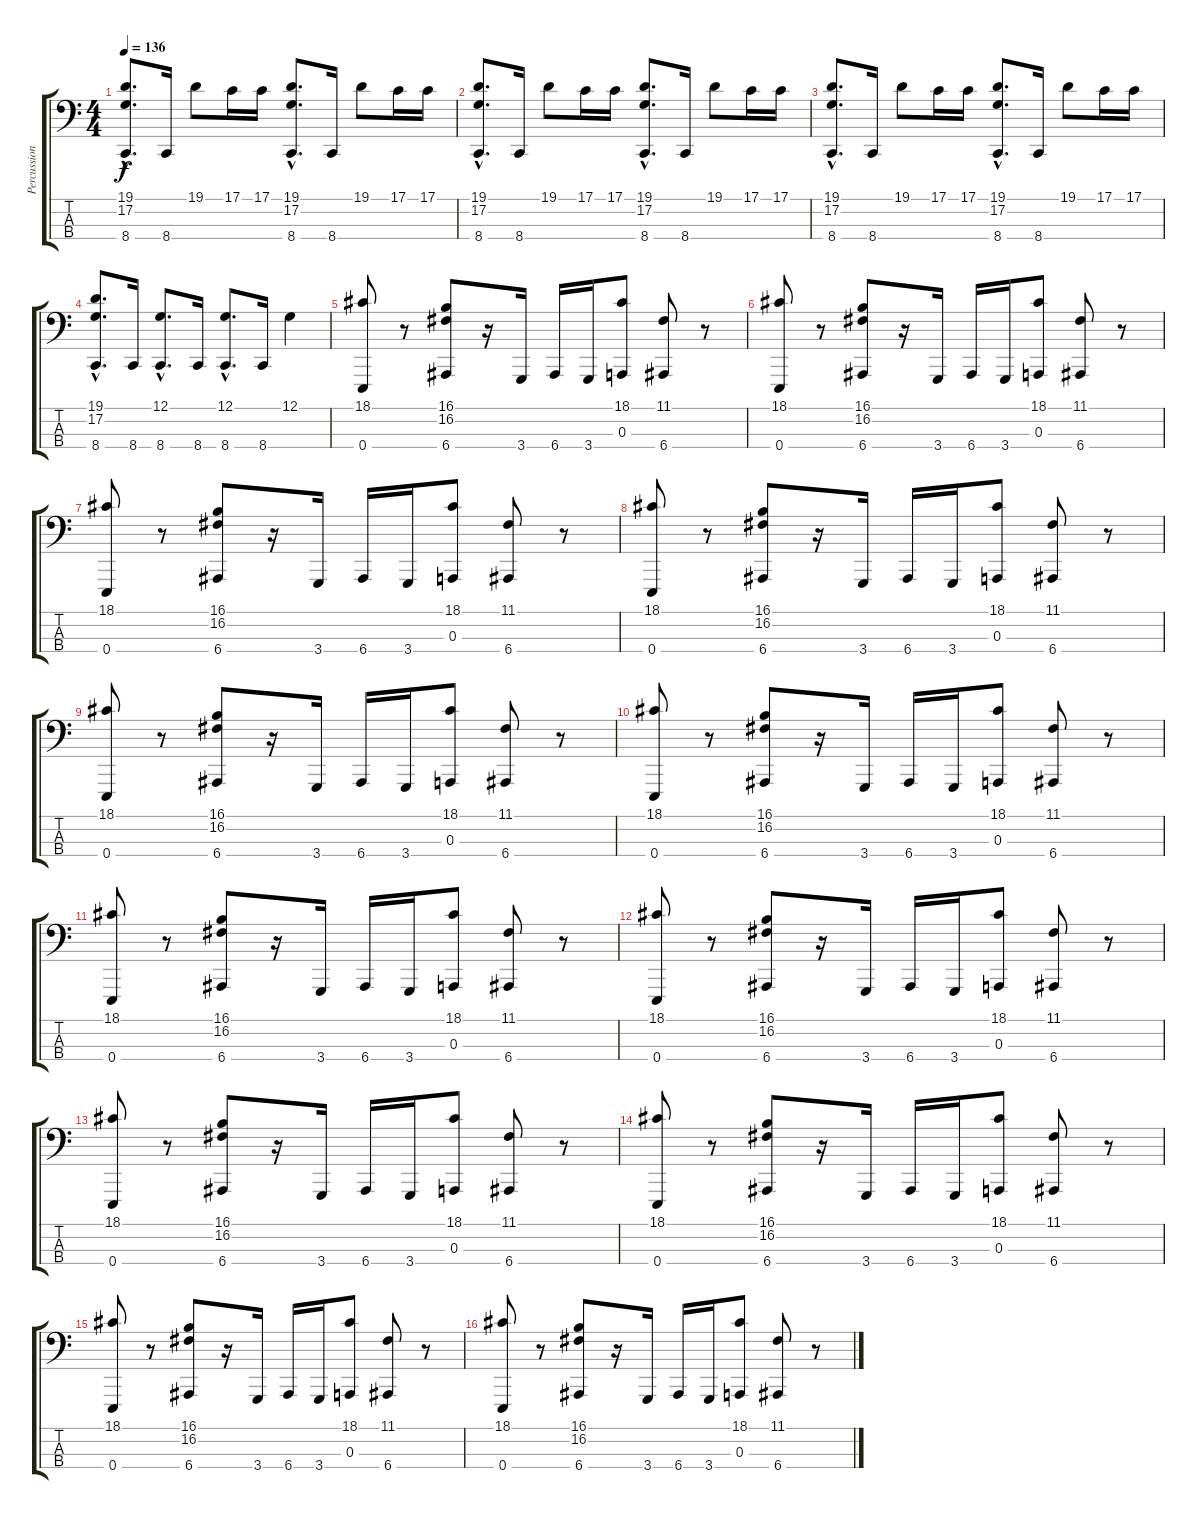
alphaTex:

\track ("Percussion II" "Percussion") {instrument taikodrum}
\staff {score tabs}
\tuning (G2 D2 A1 E1) {hide}
\ts (4 4)
\tempo 136
\clef f4
\ks c
(19.1{hac} 17.2{hac} 8.4{hac}).8{d dy f instrument taikodrum} 8.4.16 19.1.8 17.1.16 17.1.16 (19.1{hac} 17.2{hac} 8.4{hac}).8{d} 8.4.16 19.1.8 17.1.16 17.1.16 |
(19.1{hac} 17.2{hac} 8.4{hac}).8{d} 8.4.16 19.1.8 17.1.16 17.1.16 (19.1{hac} 17.2{hac} 8.4{hac}).8{d} 8.4.16 19.1.8 17.1.16 17.1.16 |
(19.1{hac} 17.2{hac} 8.4{hac}).8{d} 8.4.16 19.1.8 17.1.16 17.1.16 (19.1{hac} 17.2{hac} 8.4{hac}).8{d} 8.4.16 19.1.8 17.1.16 17.1.16 |
(19.1{hac} 17.2{hac} 8.4{hac}).8{d} 8.4.16 (12.1{hac} 8.4{hac}).8{d} 8.4.16 (12.1{hac} 8.4{hac}).8{d} 8.4.16 12.1.4 |
(18.1 0.4).8 r.8 (16.1 16.2 6.4).8 r.16 3.4.16 6.4.16 3.4.16 (18.1 0.3).8 (11.1 6.4).8 r.8 |
(18.1 0.4).8 r.8 (16.1 16.2 6.4).8 r.16 3.4.16 6.4.16 3.4.16 (18.1 0.3).8 (11.1 6.4).8 r.8 |
(18.1 0.4).8 r.8 (16.1 16.2 6.4).8 r.16 3.4.16 6.4.16 3.4.16 (18.1 0.3).8 (11.1 6.4).8 r.8 |
(18.1 0.4).8 r.8 (16.1 16.2 6.4).8 r.16 3.4.16 6.4.16 3.4.16 (18.1 0.3).8 (11.1 6.4).8 r.8 |
(18.1 0.4).8 r.8 (16.1 16.2 6.4).8 r.16 3.4.16 6.4.16 3.4.16 (18.1 0.3).8 (11.1 6.4).8 r.8 |
(18.1 0.4).8 r.8 (16.1 16.2 6.4).8 r.16 3.4.16 6.4.16 3.4.16 (18.1 0.3).8 (11.1 6.4).8 r.8 |
(18.1 0.4).8 r.8 (16.1 16.2 6.4).8 r.16 3.4.16 6.4.16 3.4.16 (18.1 0.3).8 (11.1 6.4).8 r.8 |
(18.1 0.4).8 r.8 (16.1 16.2 6.4).8 r.16 3.4.16 6.4.16 3.4.16 (18.1 0.3).8 (11.1 6.4).8 r.8 |
(18.1 0.4).8 r.8 (16.1 16.2 6.4).8 r.16 3.4.16 6.4.16 3.4.16 (18.1 0.3).8 (11.1 6.4).8 r.8 |
(18.1 0.4).8 r.8 (16.1 16.2 6.4).8 r.16 3.4.16 6.4.16 3.4.16 (18.1 0.3).8 (11.1 6.4).8 r.8 |
(18.1 0.4).8 r.8 (16.1 16.2 6.4).8 r.16 3.4.16 6.4.16 3.4.16 (18.1 0.3).8 (11.1 6.4).8 r.8 |
(18.1 0.4).8 r.8 (16.1 16.2 6.4).8 r.16 3.4.16 6.4.16 3.4.16 (18.1 0.3).8 (11.1 6.4).8 r.8
